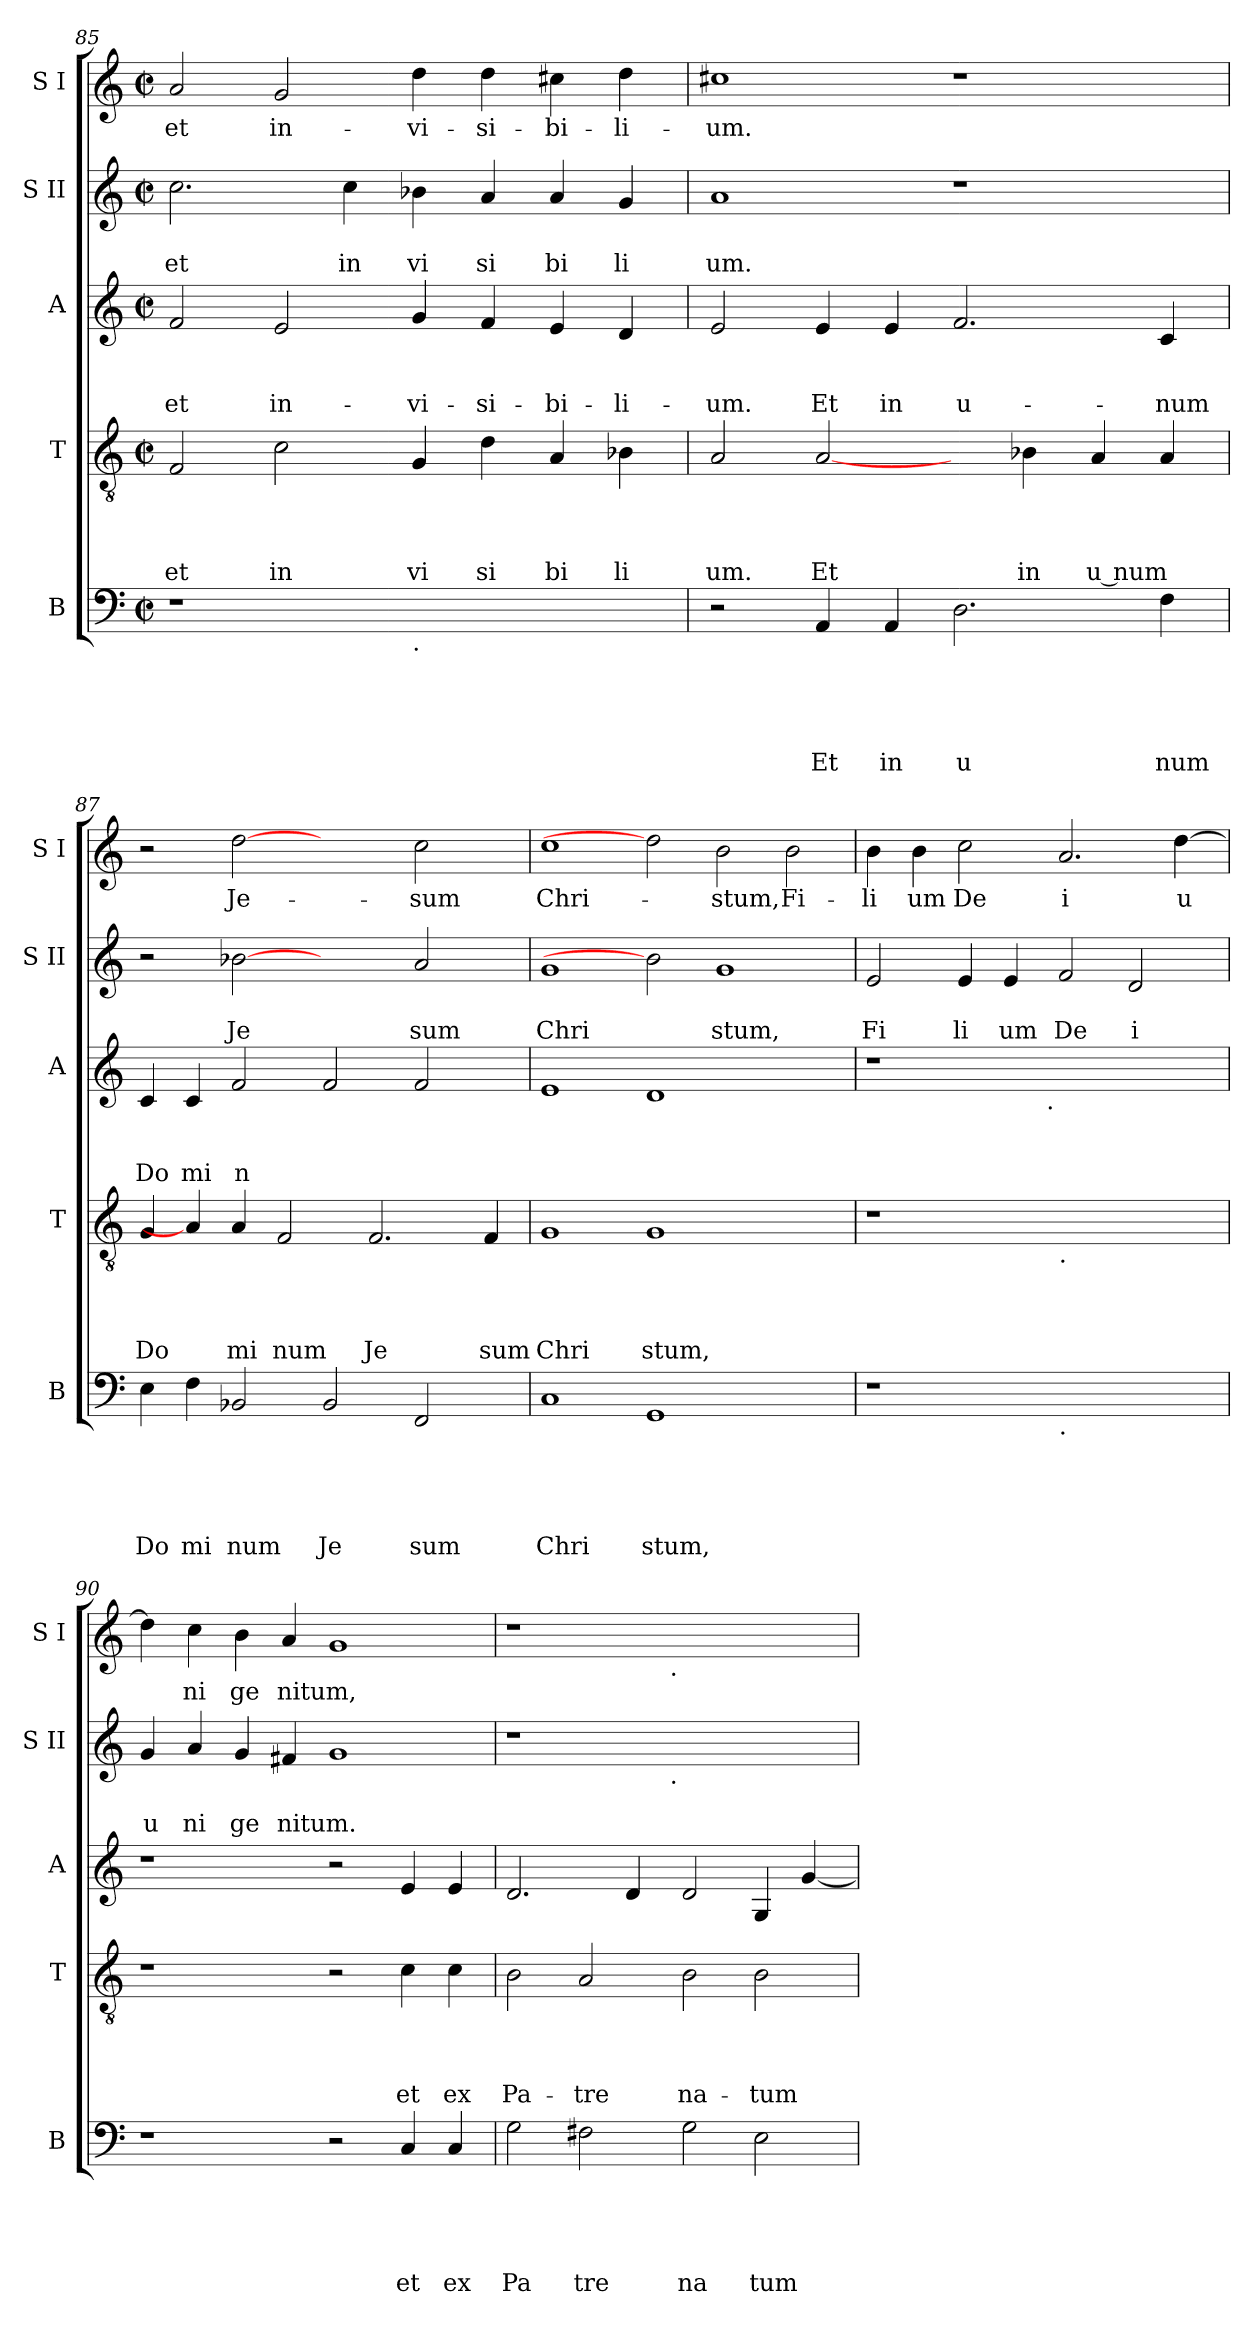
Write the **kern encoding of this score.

**kern	**text	**text	**text	**text	**text	**kern	**text	**text	**text	**text	**kern	**text	**text	**text	**kern	**text	**text	**kern	**text
*part5	*part5	*part5	*part5	*part5	*part5	*part4	*part4	*part4	*part4	*part4	*part3	*part3	*part3	*part3	*part2	*part2	*part2	*part1	*part1
*staff5	*staff5	*staff5	*staff5	*staff5	*staff5	*staff4	*staff4	*staff4	*staff4	*staff4	*staff3	*staff3	*staff3	*staff3	*staff2	*staff2	*staff2	*staff1	*staff1
*I"B	*	*	*	*	*	*I"T	*	*	*	*	*I"A	*	*	*	*I"S II	*	*	*I"S I	*
*I'B	*	*	*	*	*	*I'T	*	*	*	*	*I'A	*	*	*	*I'S II	*	*	*I'S I	*
!!LO:PB:g=z
*clefF4	*	*	*	*	*	*clefGv2	*	*	*	*	*clefG2	*	*	*	*clefG2	*	*	*clefG2	*
*k[]	*	*	*	*	*	*k[]	*	*	*	*	*k[]	*	*	*	*k[]	*	*	*k[]	*
*C:	*	*	*	*	*	*C:	*	*	*	*	*C:	*	*	*	*C:	*	*	*C:	*
*M2/2	*	*	*	*	*	*M2/2	*	*	*	*	*M2/2	*	*	*	*M2/2	*	*	*M2/2	*
*met(c|)	*	*	*	*	*	*met(c|)	*	*	*	*	*met(c|)	*	*	*	*met(c|)	*	*	*met(c|)	*
=85	=85	=85	=85	=85	=85	=85	=85	=85	=85	=85	=85	=85	=85	=85	=85	=85	=85	=85	=85
!	!	!	!	!	!	!	!	!	!	!LO:LY:b	!	!	!	!LO:LY:b	!	!	!LO:LY:b	!	!LO:LY:b
1r	.	.	.	.	.	2F/	.	.	.	et	2f/	.	.	et	2.cc\	.	et	2a/	et
!	!	!	!	!	!	!	!	!	!	!LO:LY:b	!	!	!	!LO:LY:b	!	!	!	!	!LO:LY:b
.	.	.	.	.	.	2c\	.	.	.	in	2e/	.	.	in-	.	.	.	2g/	in-
!	!	!	!	!	!	!	!	!	!	!	!	!	!	!	!	!	!LO:LY:b	!	!
.	.	.	.	.	.	.	.	.	.	.	.	.	.	.	4cc\	.	in	.	.
!LO:TX:b:t=.	!	!	!	!	!	!	!	!	!	!	!	!	!	!	!	!	!	!	!
!	!	!	!	!	!	!	!	!	!	!LO:LY:b	!	!	!	!LO:LY:b	!	!	!LO:LY:b	!	!LO:LY:b
1ryy	.	.	.	.	.	4G/	.	.	.	vi	4g/	.	.	-vi-	4b-X\	.	vi	4dd\	-vi-
!	!	!	!	!	!	!	!	!	!	!LO:LY:b	!	!	!	!LO:LY:b	!	!	!LO:LY:b	!	!LO:LY:b
.	.	.	.	.	.	4d\	.	.	.	si	4f/	.	.	-si-	4a/	.	si	4dd\	-si-
!	!	!	!	!	!	!	!	!	!	!LO:LY:b	!	!	!	!LO:LY:b	!	!	!LO:LY:b	!	!LO:LY:b
.	.	.	.	.	.	4A/	.	.	.	bi	4e/	.	.	-bi-	4a/	.	bi	4cc#X\	-bi-
!	!	!	!	!	!	!	!	!	!	!LO:LY:b	!	!	!	!LO:LY:b	!	!	!LO:LY:b	!	!LO:LY:b
.	.	.	.	.	.	4B-X\	.	.	.	li	4d/	.	.	-li-	4g/	.	li	4dd\	-li-
=86	=86	=86	=86	=86	=86	=86	=86	=86	=86	=86	=86	=86	=86	=86	=86	=86	=86	=86	=86
!	!	!	!	!	!	!	!	!	!	!LO:LY:b	!	!	!	!LO:LY:b	!	!	!LO:LY:b	!	!LO:LY:b
2r	.	.	.	.	.	2A/	.	.	.	um.	2e/	.	.	-um.	1a	.	um.	1cc#X	-um.
!	!	!	!	!	!LO:LY:b	!	!	!	!	!LO:LY:b	!	!	!	!LO:LY:b	!	!	!	!	!
4AA/	.	.	.	.	Et	[2A/	.	.	.	Et	4e/	.	.	Et	.	.	.	.	.
!	!	!	!	!	!LO:LY:b	!	!	!	!	!	!	!	!	!LO:LY:b	!	!	!	!	!
4AA/	.	.	.	.	in	.	.	.	.	.	4e/	.	.	in	.	.	.	.	.
!	!	!	!	!	!LO:LY:b	!	!	!	!	!	!	!	!	!LO:LY:b	!	!	!	!	!
2.D\	.	.	.	.	u	4ryy	.	.	.	.	2.f/	.	.	u-	1r	.	.	1r	.
!	!	!	!	!	!	!	!	!	!	!LO:LY:b	!	!	!	!	!	!	!	!	!
.	.	.	.	.	.	4B-X\	.	.	.	in	.	.	.	.	.	.	.	.	.
!	!	!	!	!	!	!	!	!	!	!LO:LY:b	!	!	!	!	!	!	!	!	!
.	.	.	.	.	.	4A/	.	.	.	u num	.	.	.	.	.	.	.	.	.
!	!	!	!	!	!LO:LY:b	!	!	!	!	!	!	!	!	!LO:LY:b	!	!	!	!	!
4F\	.	.	.	.	num	4A/	.	.	.	.	4c/	.	.	-num	.	.	.	.	.
=87	=87	=87	=87	=87	=87	=87	=87	=87	=87	=87	=87	=87	=87	=87	=87	=87	=87	=87	=87
!	!	!	!	!	!LO:LY:b	!	!	!	!	!LO:LY:b	!	!	!	!LO:LY:b	!	!	!	!	!
4E\	.	.	.	.	Do	4G/	.	.	.	Do	4c/	.	.	Do	2r	.	.	2r	.
!	!	!	!	!	!LO:LY:b	!	!	!	!	!	!	!	!	!LO:LY:b	!	!	!	!	!
4F\	.	.	.	.	mi	4A/]	.	.	.	.	4c/	.	.	mi	.	.	.	.	.
!	!	!	!	!	!LO:LY:b	!	!	!	!	!LO:LY:b	!	!	!	!LO:LY:b	!	!	!LO:LY:b	!	!LO:LY:b
2BB-X/	.	.	.	.	num	4A/	.	.	.	mi	2f/	.	.	n	[2b-X	.	Je	[2dd	Je-
!	!	!	!	!	!	!	!	!	!	!LO:LY:b	!	!	!	!	!	!	!	!	!
.	.	.	.	.	.	2F/	.	.	.	num	.	.	.	.	.	.	.	.	.
!	!	!	!	!	!LO:LY:b	!	!	!	!	!	!	!	!	!	!	!	!	!	!
2BB-/	.	.	.	.	Je	.	.	.	.	.	2f/	.	.	.	2ryy	.	.	2ryy	.
!	!	!	!	!	!	!	!	!	!	!LO:LY:b	!	!	!	!	!	!	!	!	!
.	.	.	.	.	.	2.F/	.	.	.	Je	.	.	.	.	.	.	.	.	.
!	!	!	!	!	!LO:LY:b	!	!	!	!	!	!	!	!	!	!	!	!LO:LY:b	!	!LO:LY:b
2FF/	.	.	.	.	sum	.	.	.	.	.	2f/	.	.	.	2a/	.	sum	2cc\	-sum
!	!	!	!	!	!	!	!	!	!	!LO:LY:b	!	!	!	!	!	!	!	!	!
4ryy	.	.	.	.	.	4F/	.	.	.	sum	4ryy	.	.	.	4ryy	.	.	4ryy	.
=88	=88	=88	=88	=88	=88	=88	=88	=88	=88	=88	=88	=88	=88	=88	=88	=88	=88	=88	=88
!	!	!	!	!	!LO:LY:b	!	!	!	!	!LO:LY:b	!	!	!	!	!	!	!LO:LY:b	!	!LO:LY:b
1C	.	.	.	.	Chri	1G	.	.	.	Chri	1e	.	.	.	1g	.	Chri	1cc	Chri-
!	!	!	!	!	!LO:LY:b	!	!	!	!	!LO:LY:b	!	!	!	!	!	!	!	!	!
1GG	.	.	.	.	stum,	1G	.	.	.	stum,	1d	.	.	.	2b-]	.	.	2dd]	.
!	!	!	!	!	!	!	!	!	!	!	!	!	!	!	!	!	!LO:LY:b	!	!LO:LY:b
.	.	.	.	.	.	.	.	.	.	.	.	.	.	.	1g	.	stum,	2b\	-stum,
!	!	!	!	!	!	!	!	!	!	!	!	!	!	!	!	!	!	!	!LO:LY:b
2ryy	.	.	.	.	.	2ryy	.	.	.	.	2ryy	.	.	.	.	.	.	2b\	Fi-
!!LO:LB:g=z
=89	=89	=89	=89	=89	=89	=89	=89	=89	=89	=89	=89	=89	=89	=89	=89	=89	=89	=89	=89
!	!	!	!	!	!	!	!	!	!	!	!	!	!	!	!	!	!LO:LY:b	!	!LO:LY:b
*	*	*	*	*	*	*	*	*	*	*	*^	*	*	*	*	*	*	*	*
1r	.	.	.	.	.	1r	.	.	.	.	1r	2ryy	.	.	.	2e/	.	Fi	4b\	-li
!	!	!	!	!	!	!	!	!	!	!	!	!	!	!	!	!	!	!	!	!LO:LY:b
.	.	.	.	.	.	.	.	.	.	.	.	.	.	.	.	.	.	.	4b\	um
!	!	!	!	!	!	!	!	!	!	!	!	!	!	!	!	!	!	!LO:LY:b	!	!LO:LY:b
.	.	.	.	.	.	.	.	.	.	.	.	4...ryy	.	.	.	4e/	.	li	2cc\	De
!	!	!	!	!	!	!	!	!	!	!	!	!	!	!	!	!	!	!LO:LY:b	!	!
.	.	.	.	.	.	.	.	.	.	.	.	.	.	.	.	4e/	.	um	.	.
!	!	!	!	!	!	!	!	!	!	!	!	!LO:TX:b:t=.	!	!	!	!	!	!	!	!
.	.	.	.	.	.	.	.	.	.	.	.	1ryy	.	.	.	.	.	.	.	.
!	!	!	!	!	!	!LO:TX:b:t=.	!	!	!	!	!	!	!	!	!	!	!	!	!	!
!LO:TX:b:t=.	!	!	!	!	!	!	!	!	!	!	!	!	!	!	!	!	!	!	!	!
!	!	!	!	!	!	!	!	!	!	!	!	!	!	!	!	!	!	!LO:LY:b	!	!LO:LY:b
1ryy	.	.	.	.	.	1ryy	.	.	.	.	1ryy	.	.	.	.	2f/	.	De	2.a/	i
!	!	!	!	!	!	!	!	!	!	!	!	!	!	!	!	!	!	!LO:LY:b	!	!
.	.	.	.	.	.	.	.	.	.	.	.	.	.	.	.	2d/	.	i	.	.
!	!	!	!	!	!	!	!	!	!	!	!	!	!	!	!	!	!	!	!	!LO:LY:b
.	.	.	.	.	.	.	.	.	.	.	.	.	.	.	.	.	.	.	[>4dd\	u
.	.	.	.	.	.	.	.	.	.	.	.	32ryy	.	.	.	.	.	.	.	.
=90	=90	=90	=90	=90	=90	=90	=90	=90	=90	=90	=90	=90	=90	=90	=90	=90	=90	=90	=90	=90
!	!	!	!	!	!	!	!	!	!	!	!	!	!	!	!	!	!	!LO:LY:b	!	!
*	*	*	*	*	*	*	*	*	*	*	*v	*v	*	*	*	*	*	*	*	*
1r	.	.	.	.	.	1r	.	.	.	.	1r	.	.	.	4g/	.	u	4dd\]	.
!	!	!	!	!	!	!	!	!	!	!	!	!	!	!	!	!	!LO:LY:b	!	!LO:LY:b
.	.	.	.	.	.	.	.	.	.	.	.	.	.	.	4a/	.	ni	4cc\	ni
!	!	!	!	!	!	!	!	!	!	!	!	!	!	!	!	!	!LO:LY:b	!	!LO:LY:b
.	.	.	.	.	.	.	.	.	.	.	.	.	.	.	4g/	.	ge	4b\	ge
!	!	!	!	!	!	!	!	!	!	!	!	!	!	!	!	!	!LO:LY:b	!	!LO:LY:b
.	.	.	.	.	.	.	.	.	.	.	.	.	.	.	4f#X/	.	nitum.	4a/	nitum,
2r	.	.	.	.	.	2r	.	.	.	.	2r	.	.	.	1g	.	.	1g	.
!	!	!	!	!	!LO:LY:b	!	!	!	!	!LO:LY:b	!	!	!	!	!	!	!	!	!
4C/	.	.	.	.	et	4c\	.	.	.	et	4e/	.	.	.	.	.	.	.	.
!	!	!	!	!	!LO:LY:b	!	!	!	!	!LO:LY:b	!	!	!	!	!	!	!	!	!
4C/	.	.	.	.	ex	4c\	.	.	.	ex	4e/	.	.	.	.	.	.	.	.
=91	=91	=91	=91	=91	=91	=91	=91	=91	=91	=91	=91	=91	=91	=91	=91	=91	=91	=91	=91
!	!	!	!	!	!LO:LY:b	!	!	!	!	!LO:LY:b	!	!	!	!	!	!	!	!	!
*	*	*	*	*	*	*	*	*	*	*	*	*	*	*	*^	*	*	*^	*
2G\	.	.	.	.	Pa	2B\	.	.	.	Pa-	2.d/	.	.	.	1r	2ryy	.	.	1r	2ryy	.
!	!	!	!	!	!LO:LY:b	!	!	!	!	!LO:LY:b	!	!	!	!	!	!	!	!	!	!	!
2F#X\	.	.	.	.	tre	2A/	.	.	.	-tre	.	.	.	.	.	4...ryy	.	.	.	4...ryy	.
.	.	.	.	.	.	.	.	.	.	.	4d/	.	.	.	.	.	.	.	.	.	.
!	!	!	!	!	!	!	!	!	!	!	!	!	!	!	!	!	!	!	!	!LO:TX:b:t=.	!
!	!	!	!	!	!	!	!	!	!	!	!	!	!	!	!	!LO:TX:b:t=.	!	!	!	!	!
.	.	.	.	.	.	.	.	.	.	.	.	.	.	.	.	1ryy	.	.	.	1ryy	.
!	!	!	!	!	!LO:LY:b	!	!	!	!	!LO:LY:b	!	!	!	!	!	!	!	!	!	!	!
2G\	.	.	.	.	na	2B\	.	.	.	na-	2d/	.	.	.	1ryy	.	.	.	1ryy	.	.
!	!	!	!	!	!LO:LY:b	!	!	!	!	!LO:LY:b	!	!	!	!	!	!	!	!	!	!	!
2E\	.	.	.	.	tum	2B\	.	.	.	-tum	4G/	.	.	.	.	.	.	.	.	.	.
.	.	.	.	.	.	.	.	.	.	.	[<4g/	.	.	.	.	.	.	.	.	.	.
.	.	.	.	.	.	.	.	.	.	.	.	.	.	.	.	32ryy	.	.	.	32ryy	.
*	*	*	*	*	*	*	*	*	*	*	*	*	*	*	*v	*v	*	*	*	*	*
*	*	*	*	*	*	*	*	*	*	*	*	*	*	*	*	*	*	*v	*v	*
=	=	=	=	=	=	=	=	=	=	=	=	=	=	=	=	=	=	=	=
*-	*-	*-	*-	*-	*-	*-	*-	*-	*-	*-	*-	*-	*-	*-	*-	*-	*-	*-	*-
